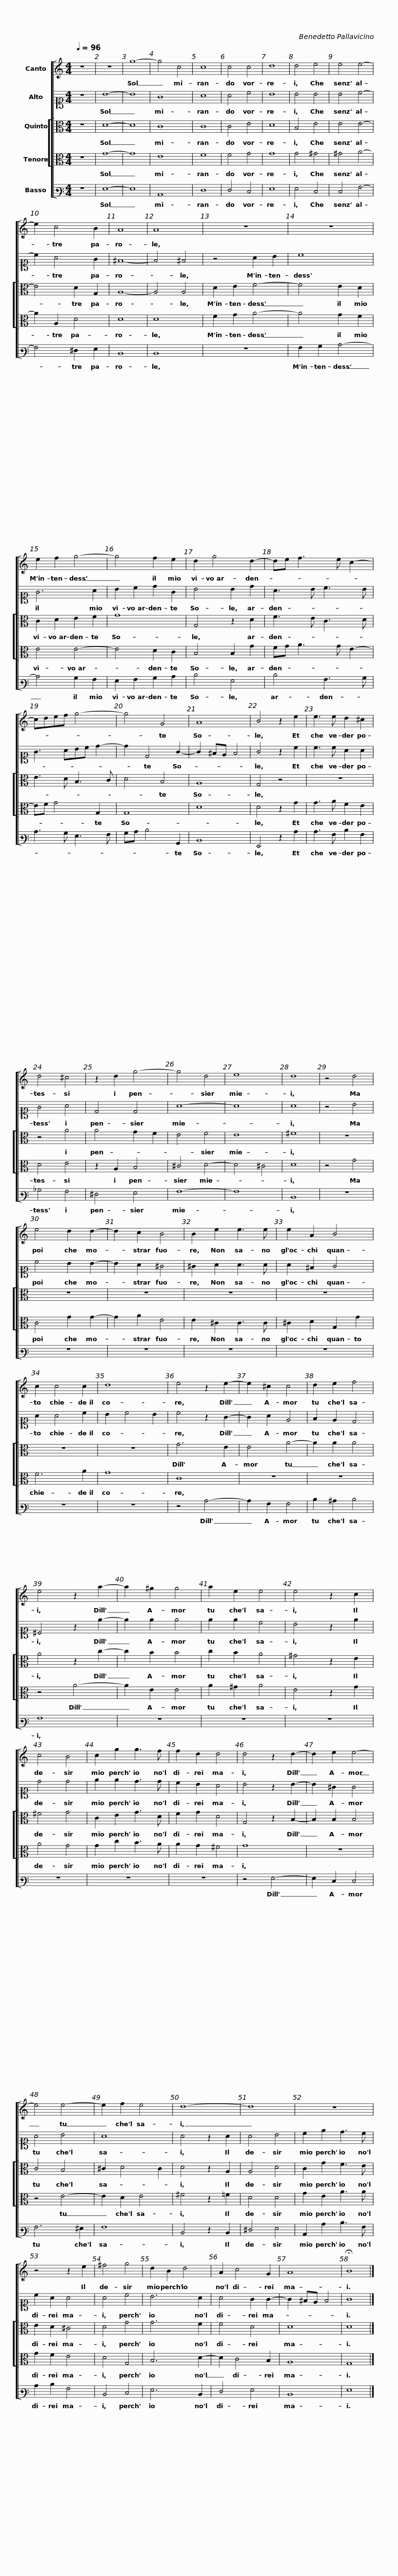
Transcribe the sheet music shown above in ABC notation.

X:1
%%score [ 1 2 [ 3 4 ] 5 ]
L:1/8
Q:1/4=96
M:4/4
I:linebreak $
K:C
V:1 treble
V:2 alto1
V:3 alto
V:4 alto
V:5 bass3
V:1
 z8 | z8 | g8- | g4 c4 | c8 | %5
 c4 c4 | d8 | d4 e4 | e4 e4- |$ e2 c4 B2 | %10
 A8 | A8 | z8 | z8 | e2 f2 g4- | %15
 g4 f2 e2 | d2 g4 d2- |$ de f3 e c2- | cdef g4- | g4 G4 | %20
 A8 | B4 z2 e2 | e3 e d2 ^c2 | d4 ^c4 |$ z2 d2 g4- | %25
 g4 d4 | e8 | d8 | z4 d4 | e4 d2 d2- | %30
 d2 c2 B4 |$ B2 e2 e3 e | e2 A2 B4 | c2 c4 c2 | d8 | %35
 e4 z2 e2- | e2 ^c2 c4 | d2 e2 f4 |$ e4 z2 a2- | a2 ^g2 g4 | %40
 a2 e2 e4 | e4 z2 c2 | c4 B4 | c2 g2 g3 f | f2 d2 d4 |$ %45
 d4 z2 d2- | d2 e2 e4- | e4 e4- | e2 f2 e4 | d8- | %50
 d8 | z8 |$ z4 z2 e2 | ^f4 g4 | d2 B2 d4 | %55
 A2 c4 G2 | A8 | !fermata!B8 |] %58
V:2
 z8 | B8- | B8 | G8 | A8 | %5
 A4 c4 | B8 | B4 B4 | B4 c4- |$ c2 A4 G2 | %10
 ^F8- | F4 ^F4 | z4 A2 B2 | c8 | G6 A2 | %15
 B2 c2 d2 G2 | B4 B2 d2 |$ A3 B c3 B | G3 ABc d2- | d2 D4 G2- | %20
 G2 ^FE F4 | G4 z2 c2 | c3 c A2 A2 | G4 A4 |$ D4 D4 | %25
 A8- | A8 | A8 | z4 B4 | c4 B2 B2- | %30
 B2 A2 ^G4 |$ ^G2 A2 A3 A | A2 ^F2 G4 | A2 A4 c2 | B2 c4 B2 | %35
 c4 z2 G2- | G2 A2 E4 | F2 E2 D4 |$ ^C4 z2 e2- | e2 e2 e4 | %40
 e2 e2 c4 | B4 z2 e2 | d4 d4 | e2 e2 d3 d | c2 B2 A4 |$ %45
 B4 z2 B2- | B2 ^G2 G4 | A4 B4 | A8 | A4 z2 A2 | %50
 A4 B4 | c2 e2 d3 c |$ c2 A2 A4 | A4 c4 | B6 A2 | %55
 A4 G2 G2- | G2 ^FE F4 | G8 |] %58
V:3
 z8 | D8- | D8 | C8 | C8 | %5
 C4 E4 | D8 | B,4 E4 | E4 E4- |$ E4 D2 G,2 | %10
 A,8- | A,4 A,4 | D2 E2 F4- | F4 E2 D2 | C2 D2 E2 F2 | %15
 G8 | G,4 z2 D2 |$ F3 E C3 D | E3 D B,3 C | D4 B,4 | %20
 A,8 | G,4 z4 | z8 | z4 A4 |$ A4 G2 F2 | %25
 E4 F4 | E8 | ^F8 | z8 | z8 | %30
 z8 |$ z8 | z8 | z8 | z8 | %35
 G6 E2 | E4 A4- | A2 A2 A4 |$ A4 z2 c2- | c2 B2 B4 | %40
 c2 B2 A4 | ^G4 z2 E2 | ^F4 G4 | C2 E2 G3 D | F2 G2 D4 |$ %45
 G,4 z2 B,2- | B,2 B,2 B,4 | C4 B,4 | ^C2 D4 C2 | D4 z2 A,2 | %50
 A,4 D4 | C2 G2 F3 E |$ E2 D2 ^C4 | D4 G4 | G6 F2 | %55
 F4 D4 | D8 | D8 |] %58
V:4
 z8 | G8- | G8 | E8 | F8 | %5
 F4 G4 | G8 | G4 ^G4 | ^G4 A4- |$ A2 A,2 D4 | %10
 D8 | D8 | F2 G2 A4- | A4 G2 F2 | E4 E4- | %15
 E4 D2 C2 | B,4 B,2 G2 |$ FG A3 G E2- | EF G4 G,2 | G,8 | %20
 D8 | D4 z2 G2 | G3 A F2 E2 | D4 E4 |$ z2 A,2 B,4 | %25
 ^C4 D4- | D4 ^C4 | D8 | z4 G4 | C4 G2 G2- | %30
 G2 A2 E4 |$ E2 ^C2 C3 C | ^C2 D2 G,2 G2 | F6 A2 | G8 | %35
 C8 | z8 | z8 |$ z4 A4- | A2 E2 E4 | %40
 A2 ^G2 A4 | E4 z2 G2 | A4 G4 | G2 c2 B3 A | A2 G2 ^F4 |$ %45
 G8 | z8 | z4 E4- | E2 D2 E4 | ^F4 z2 =F2 | %50
 D4 D4 | G2 E2 A3 A |$ G2 F2 E4 | D4 G,4 | B,6 D2- | %55
 D2 C4 B,2 | A,8 | G,8 |] %58
V:5
 z8 | G,8- | G,8 | C,8 | F,8 | %5
 F,4 E,4 | G,8 | G,4 E,4 | E,4 A,4- |$ A,4 ^F,2 G,2 | %10
 D,8 | D,8 | z8 | A,2 B,2 C4- | C4 B,2 A,2 | %15
 G,2 A,2 B,2 C2 | D4 G,4 |$ D4 A,3 B, | C3 B, G,3 A, | B,C D4 B,,2 | %20
 D,8 | G,,4 z2 C2 | C3 A, D2 A,2 | _B,4 A,4 |$ ^F,4 G,4 | %25
 A,8- | A,8 | D,8 | z8 | z8 | %30
 z8 |$ z8 | z8 | z8 | z8 | %35
 z4 C4- | C2 A,2 A,4 | D2 ^C2 D4 |$ A,8 | z8 | %40
 z8 | z8 | z8 | z8 | z8 |$ %45
 z4 G,4- | G,2 E,2 E,4 | A,6 ^G,2 | A,8 | D,4 z2 D,2 | %50
 ^F,4 G,4 | C,2 C2 D3 A, |$ C2 D2 A,4 | D,4 E,4 | G,6 D,2 | %55
 F,4 G,4 | D,8 | G,8 |] %58
